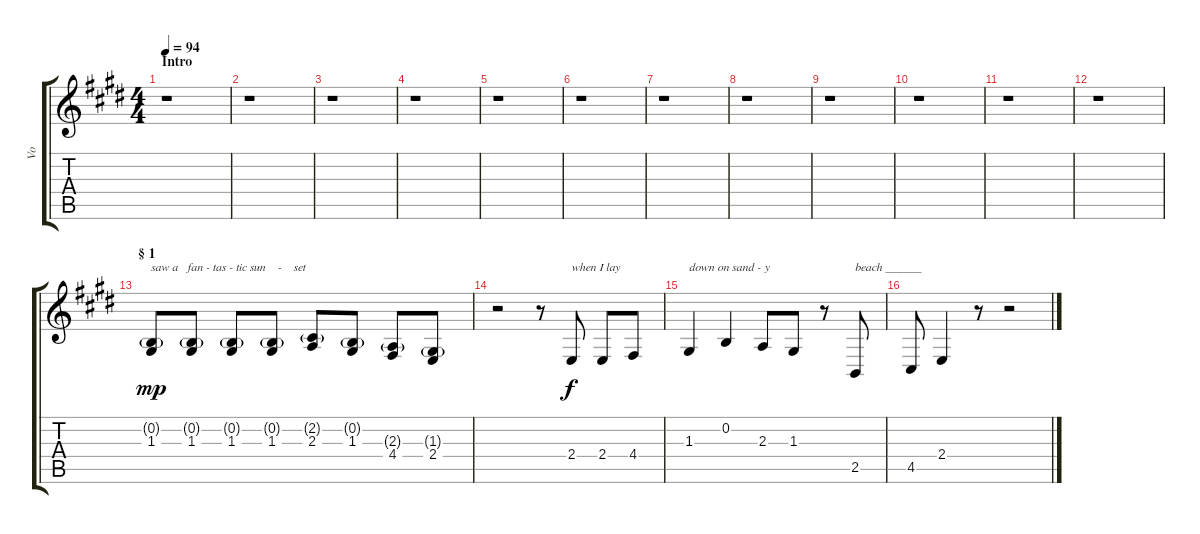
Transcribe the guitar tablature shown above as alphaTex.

\track ("Vo" "Vo") {instrument acousticgrandpiano}
\staff {score tabs}
\tuning (E4 B3 G3 D3 A2 E2) {hide}
\ts (4 4)
\section ("" "Intro")
\tempo 94
\clef g2
\ks e
r.1{dy mp volume 16 instrument acousticgrandpiano} |
r.1 |
r.1 |
r.1 |
r.1 |
r.1 |
r.1 |
r.1 |
r.1 |
r.1 |
r.1 |
r.1 |
\section ("" "§ 1")
(0.2{g} 1.3).8{txt "saw a   fan - tas - tic sun    -    set"} (0.2{g} 1.3).8 (0.2{g} 1.3).8 (0.2{g} 1.3).8 (2.2{g} 2.3).8 (0.2{g} 1.3).8 (2.3{g} 4.4).8 (1.3{g} 2.4).8 |
r.2 r.8 2.4.8{txt "when I lay" dy f} 2.4.8 4.4.8 |
1.3.4{txt "down on sand - y"} 0.2.4 2.3.8 1.3.8 r.8 2.5.8{txt "beach ______"} |
4.5.8 2.4.4 r.8 r.2
